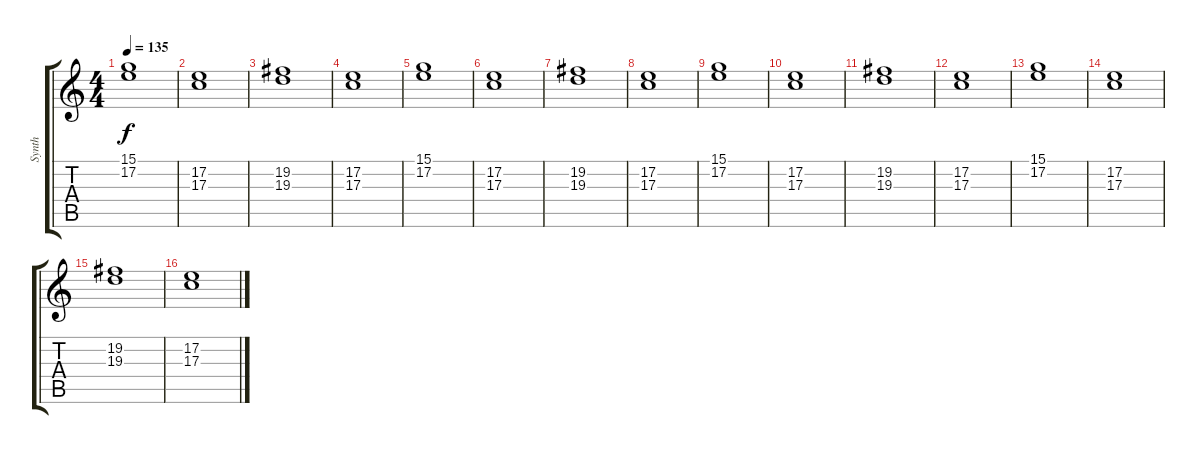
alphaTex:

\track ("Synth" "Synth") {instrument stringensemble1}
\staff {score tabs}
\tuning (E4 B3 G3 D3 A2 E2) {hide}
\ts (4 4)
\tempo 135
\clef g2
\ks c
(15.1 17.2).1{dy f} |
(17.2 17.3).1 |
(19.2 19.3).1 |
(17.2 17.3).1 |
(15.1 17.2).1 |
(17.2 17.3).1 |
(19.2 19.3).1 |
(17.2 17.3).1 |
(15.1 17.2).1 |
(17.2 17.3).1 |
(19.2 19.3).1 |
(17.2 17.3).1 |
(15.1 17.2).1 |
(17.2 17.3).1 |
(19.2 19.3).1 |
(17.2 17.3).1
